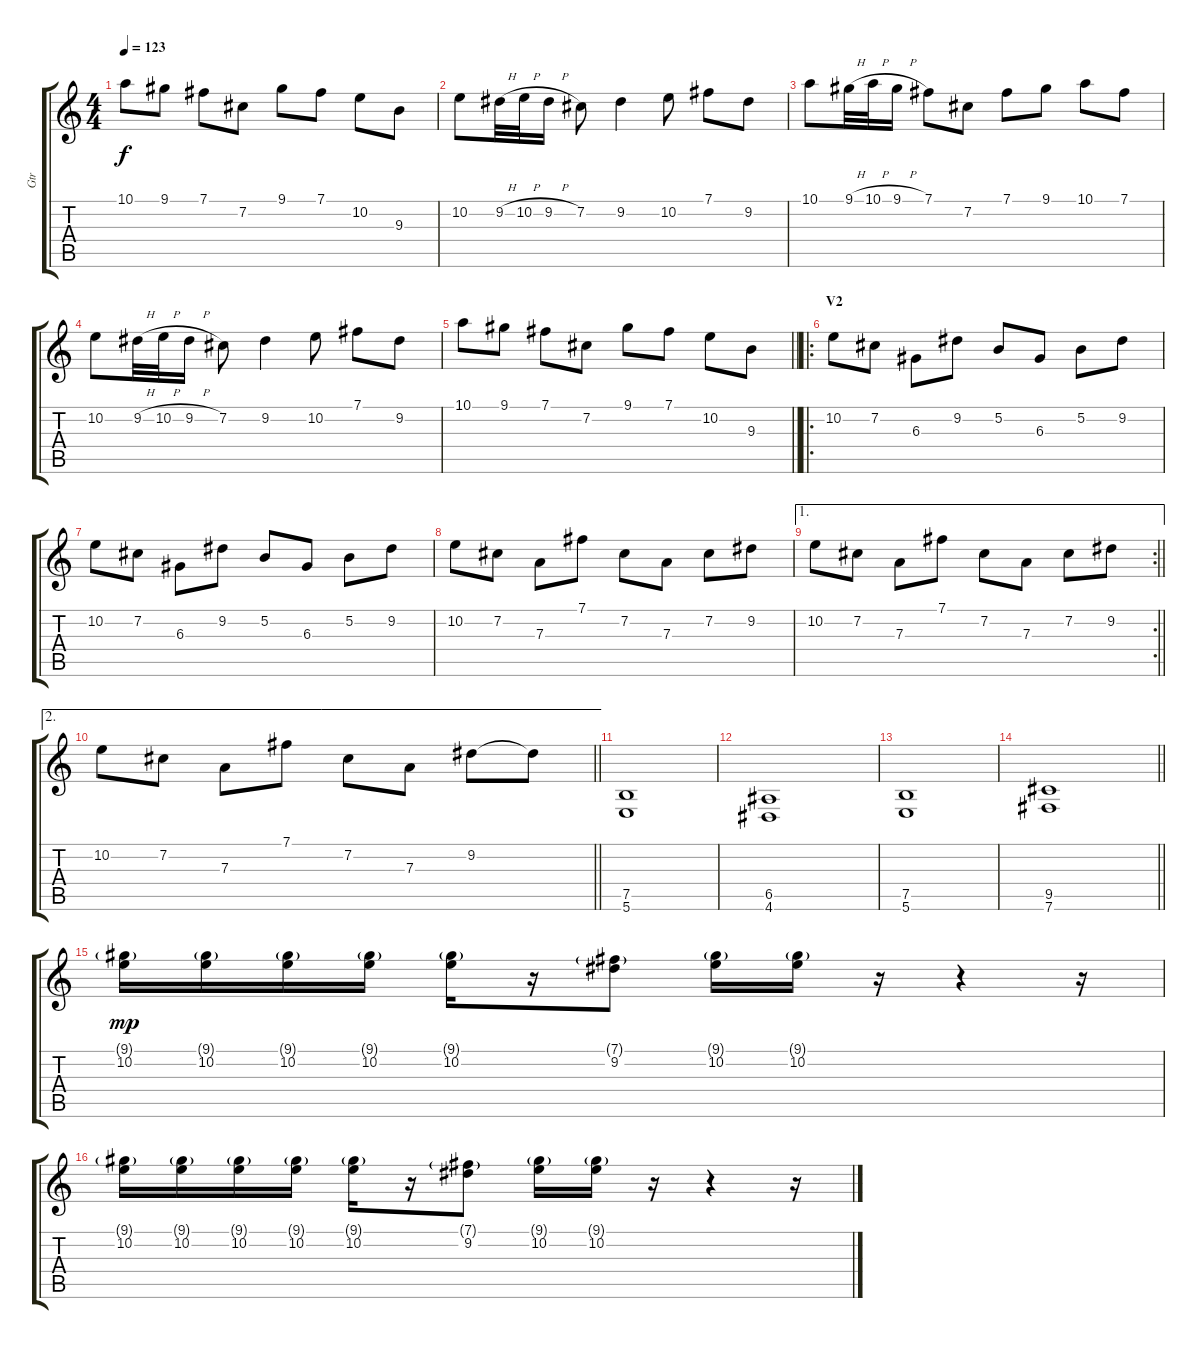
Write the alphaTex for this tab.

\track ("Gtr" "Gtr") {instrument distortionguitar}
\staff {score tabs}
\tuning (B3 Gb3 D3 A2 E2 B1) {hide}
\ts (4 4)
\tempo 123
\clef g2
\ks c
10.1.8{dy f} 9.1.8 7.1.8 7.2.8 9.1.8 7.1.8 10.2.8 9.3.8 |
10.2.8 9.2{h}.32 10.2{h}.32 9.2{h}.16 7.2.8 9.2.4 10.2.8 7.1.8 9.2.8 |
10.1.8 9.1{h}.32 10.1{h}.32 9.1{h}.16 7.1.8 7.2.8 7.1.8 9.1.8 10.1.8 7.1.8 |
10.2.8 9.2{h}.32 10.2{h}.32 9.2{h}.16 7.2.8 9.2.4 10.2.8 7.1.8 9.2.8 |
\barLineRight lightlight
10.1.8 9.1.8 7.1.8 7.2.8 9.1.8 7.1.8 10.2.8 9.3.8 |
\ro
\section ("" "V2")
10.2.8 7.2.8 6.3.8 9.2.8 5.2.8 6.3.8 5.2.8 9.2.8 |
10.2.8 7.2.8 6.3.8 9.2.8 5.2.8 6.3.8 5.2.8 9.2.8 |
10.2.8 7.2.8 7.3.8 7.1.8 7.2.8 7.3.8 7.2.8 9.2.8 |
\ae 1
\rc 2
\barLineRight lightlight
10.2.8 7.2.8 7.3.8 7.1.8 7.2.8 7.3.8 7.2.8 9.2.8 |
\ae 2
\barLineRight lightlight
10.2.8 7.2.8 7.3.8 7.1.8 7.2.8 7.3.8 9.2.8 9.2{t}.8 |
\section ("" "")
(7.5 5.6).1 |
(6.5 4.6).1 |
(7.5 5.6).1 |
\barLineRight lightlight
(9.5 7.6).1 |
\section ("" "")
(9.1{g} 10.2).16{dy mp} (9.1{g} 10.2).16 (9.1{g} 10.2).16 (9.1{g} 10.2).16 (9.1{g} 10.2).16 r.16 (7.1{g} 9.2).8 (9.1{g} 10.2).16 (9.1{g} 10.2).16 r.16 r.4 r.16 |
(9.1{g} 10.2).16 (9.1{g} 10.2).16 (9.1{g} 10.2).16 (9.1{g} 10.2).16 (9.1{g} 10.2).16 r.16 (7.1{g} 9.2).8 (9.1{g} 10.2).16 (9.1{g} 10.2).16 r.16 r.4 r.16
